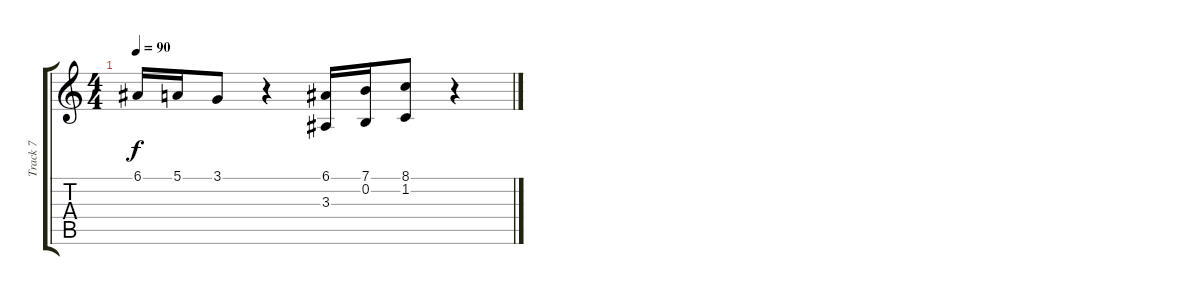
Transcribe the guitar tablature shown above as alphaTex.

\track ("Track 7" "Track 7") {instrument vibraphone}
\staff {score tabs}
\tuning (E4 B3 G3 D3 A2 E2) {hide}
\ts (4 4)
\tempo 90
\clef g2
\ks c
6.1.16{dy f} 5.1.16 3.1.8 r.4 (6.1 3.3).16 (7.1 0.2).16 (8.1 1.2).8 r.4
